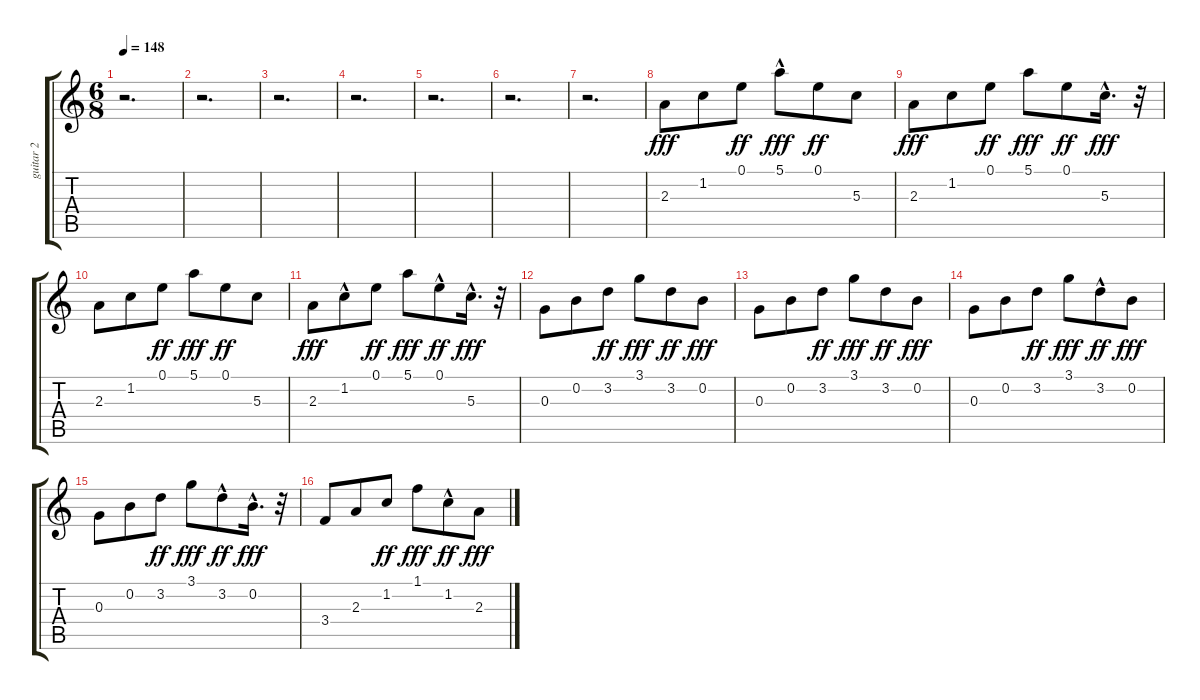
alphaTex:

\track ("guitar 2" "guitar 2") {instrument acousticguitarsteel}
\staff {score tabs}
\tuning (E4 B3 G3 D3 A2 E2) {hide}
\ts (6 8)
\tempo 148
\clef g2
\ks c
r.2{d dy fff} |
r.2{d} |
r.2{d} |
r.2{d} |
r.2{d} |
r.2{d} |
r.2{d} |
2.3.8 1.2.8 0.1.8{dy ff} 5.1{hac}.8{dy fff} 0.1.8{dy ff} 5.3.8 |
2.3.8{dy fff} 1.2.8 0.1.8{dy ff} 5.1.8{dy fff} 0.1.8{dy ff} 5.3{hac}.16{d dy fff} r.32 |
2.3.8 1.2.8 0.1.8{dy ff} 5.1.8{dy fff} 0.1.8{dy ff} 5.3.8 |
2.3.8{dy fff} 1.2{hac}.8 0.1.8{dy ff} 5.1.8{dy fff} 0.1{hac}.8{dy ff} 5.3{hac}.16{d dy fff} r.32 |
0.3.8 0.2.8 3.2.8{dy ff} 3.1.8{dy fff} 3.2.8{dy ff} 0.2.8{dy fff} |
0.3.8 0.2.8 3.2.8{dy ff} 3.1.8{dy fff} 3.2.8{dy ff} 0.2.8{dy fff} |
0.3.8 0.2.8 3.2.8{dy ff} 3.1.8{dy fff} 3.2{hac}.8{dy ff} 0.2.8{dy fff} |
0.3.8 0.2.8 3.2.8{dy ff} 3.1.8{dy fff} 3.2{hac}.8{dy ff} 0.2{hac}.16{d dy fff} r.32 |
3.4.8 2.3.8 1.2.8{dy ff} 1.1.8{dy fff} 1.2{hac}.8{dy ff} 2.3.8{dy fff}
